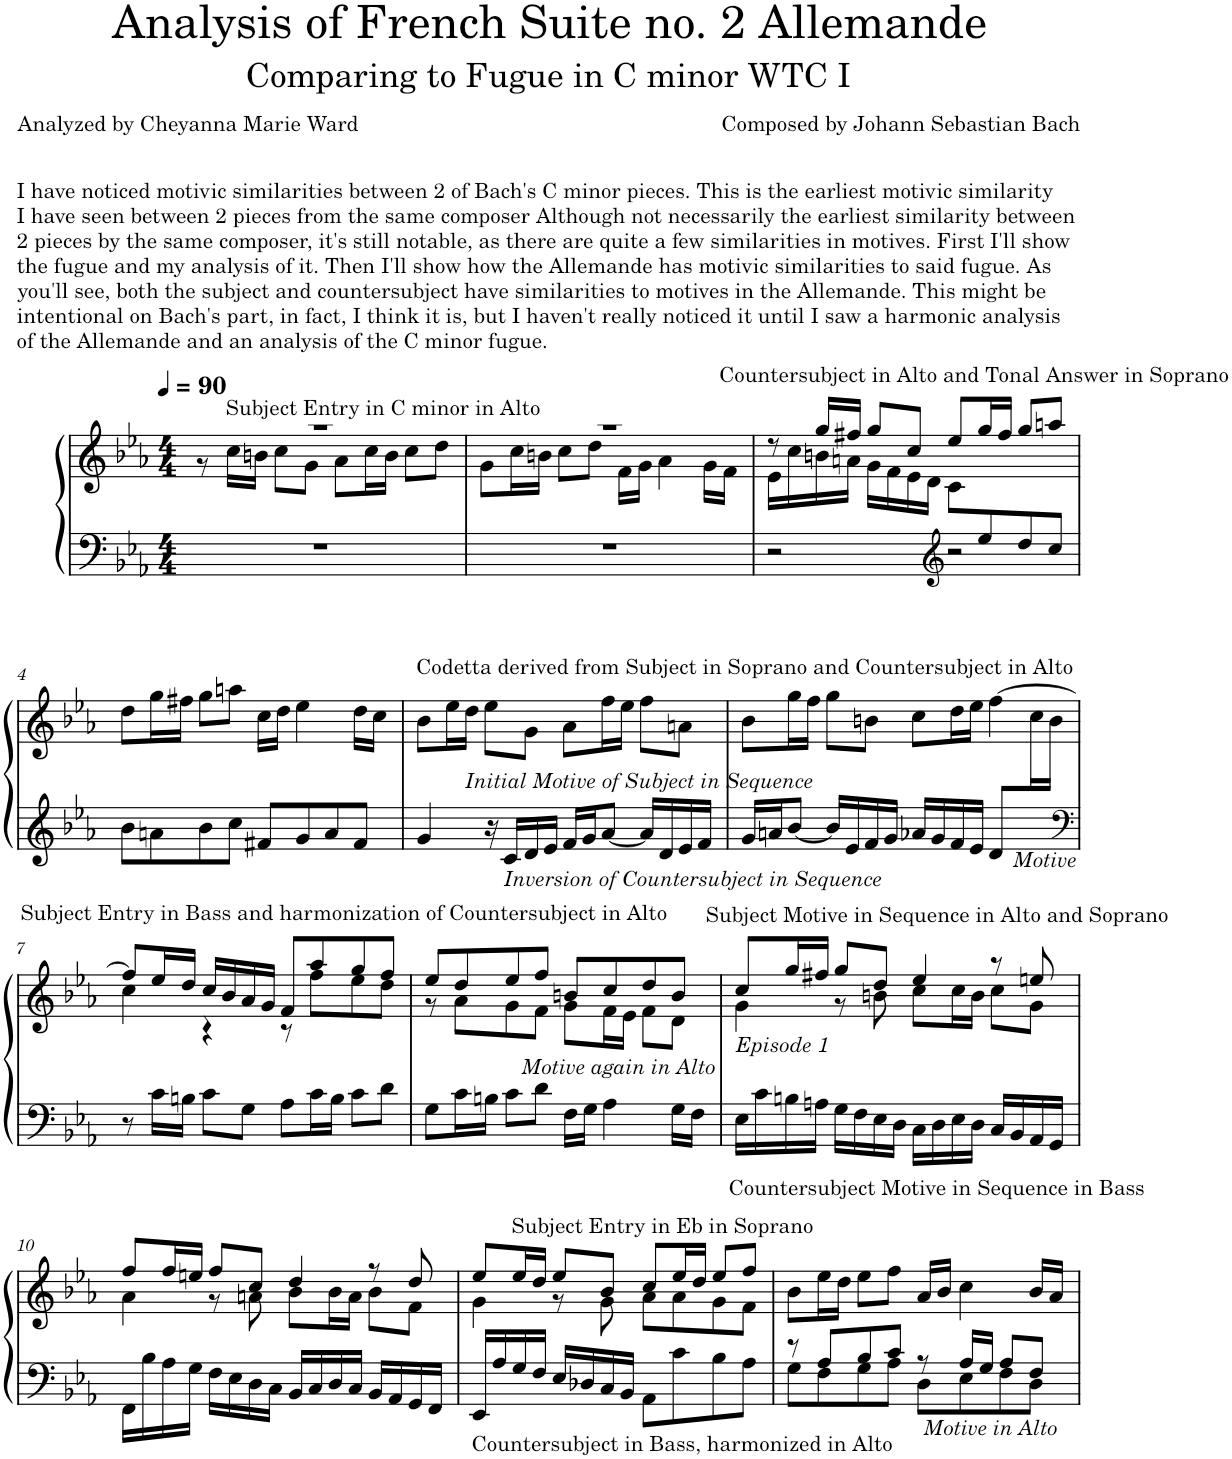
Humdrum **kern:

**kern	**kern
*part1	*part1
*staff2	*staff1
*I"Harpsichord	*
*I'Hch.	*
*clefF4	*clefG2
*k[b-e-a-]	*k[b-e-a-]
*M4/4	*M4/4
*MM90	*MM90
=1	=1
*	*^
!	!LO:TX:a:t=I have noticed motivic similarities between 2 of Bach's C minor pieces. This is the earliest motivic similarity	!
!	!LO:TX:a:t=I have seen between 2 pieces from the same composer Although not necessarily the earliest similarity between	!
!	!LO:TX:a:t=2 pieces by the same composer, it's still notable, as there are quite a few similarities in motives. First I'll show	!
!	!LO:TX:a:t=the fugue and my analysis of it. Then I'll show how the Allemande has motivic similarities to said fugue. As	!
!	!LO:TX:a:t=you'll see, both the subject and countersubject have similarities to motives in the Allemande. This might be	!
!	!LO:TX:a:t=intentional on Bach's part, in fact, I think it is, but I haven't really noticed it until I saw a harmonic analysis	!
!	!LO:TX:a:t=of the Allemande and an analysis of the C minor fugue.	!
!LO:TX:a:t=I have noticed motivic similarities between 2 of Bach's C minor pieces. This is the earliest motivic similarity	!	!
!LO:TX:a:t=I have seen between 2 pieces from the same composer Although not necessarily the earliest similarity between	!	!
!LO:TX:a:t=2 pieces by the same composer, it's still notable, as there are quite a few similarities in motives. First I'll show	!	!
!LO:TX:a:t=the fugue and my analysis of it. Then I'll show how the Allemande has motivic similarities to said fugue. As	!	!
!LO:TX:a:t=you'll see, both the subject and countersubject have similarities to motives in the Allemande. This might be	!	!
!LO:TX:a:t=intentional on Bach's part, in fact, I think it is, but I haven't really noticed it until I saw a harmonic analysis	!	!
!LO:TX:a:t=of the Allemande and an analysis of the C minor fugue.	!	!
1r	1r	8r
!	!	!LO:TX:a:t=Subject Entry in C minor in Alto
.	.	16cc\LL
.	.	16bn\JJ
.	.	8cc\L
.	.	8g\J
.	.	8a-\L
.	.	16cc\L
.	.	16b\JJ
.	.	8cc\L
.	.	8dd\J
=2	=2	=2
1r	1r	8g\L
.	.	16cc\L
.	.	16bn\JJ
.	.	8cc\L
.	.	8dd\J
.	.	16f\LL
.	.	16g\JJ
.	.	4a-\
.	.	16g\LL
.	.	16f\JJ
=3	=3	=3
*^	*	*
!	!	!LO:TX:a:t=Countersubject in Alto and Tonal Answer in Soprano	!
8ryy	2r	8r	16e-\LL
.	.	.	16cc\
.	.	16gg/LL	16bn\
.	.	16ff#X/JJ	16an\JJ
.	.	8gg/L	16g\LL
.	.	.	16f\
.	.	8cc/J	16e-\
.	.	.	16d\JJ
*clefG2	*	*	*
.	2r	8ee-/L	8c\L
8ee-/	.	16gg/L	4.ryy
.	.	16ff#/JJ	.
8dd/	.	8gg/L	.
8cc/J	.	8aan/J	.
*v	*v	*	*
*	*v	*v
!!LO:LB:g=z
=4	=4
8b-\L	8dd\L
8an\	16gg\L
.	16ff#X\JJ
8b-\	8gg\L
8cc\J	8aan\J
8f#X/L	16cc\LL
.	16dd\JJ
8g/	4ee-\
8a/	.
8f#/J	16dd\LL
.	16cc\JJ
=5	=5
!	!LO:TX:a:t=Codetta derived from Subject in Soprano and Countersubject in Alto
4g/	8b-\L
!	!LO:TX:b:i:t=Initial Motive of Subject in Sequence
.	16ee-\L
.	16dd\JJ
16r	8ee-\L
!LO:TX:b:i:t=Inversion of Countersubject in Sequence	!
16c/LL	.
16d/	8g\J
16e-/JJ	.
16f/LL	8a-\L
16g/J	.
[8a-/J	16ff\L
.	16ee-\JJ
16a-/LL]	8ff\L
16d/	.
16e-/	8an\J
16f/JJ	.
=6	=6
*	*^
16g/LL	8b-\L	2..ryy
16an/J	.	.
[8b-/J	16gg\L	.
.	16ff\JJ	.
16b-/LL]	8gg\L	.
16e-/	.	.
16f/	8bn\J	.
16g/JJ	.	.
16a-X/LL	8cc\L	.
16g/	.	.
16f/	16dd\L	.
16e-/JJ	16ee-\JJ	.
8d/L	[>4ff\	.
!LO:TX:b:i:t=Motive	!	!
8ryy	.	16cc\L
.	.	16b\JJ
!!LO:LB:g=z	!!
=7	=7	=7
*clefF4	*	*
!	!LO:TX:a:t=Subject Entry in Bass and harmonization of Countersubject in Alto	!
8r	8ff/L]	4cc\
16c\LL	16ee-/L	.
16Bn\JJ	16dd/JJ	.
8c\L	16cc/LL	4r
.	16b-/	.
8G\J	16a-/	.
.	16g/JJ	.
8A-\L	8f/L	8r
16c\L	8aa-/	8ff\L
16B\JJ	.	.
8c\L	8gg/	8ee-\
8d\J	8ff/J	8dd\J
=8	=8	=8
8G\L	8ee-/L	8r
16c\L	8dd/	8a-\L
16Bn\JJ	.	.
8c\L	8ee-/	8g\
8d\J	8ff/J	8f\J
16F\LL	8bn/L	8g\L
16G\JJ	.	.
!	!LO:TX:b:i:t=Motive again in Alto	!
4A-\	8cc/	16f\L
.	.	16e-\JJ
.	8dd/	8f\L
16G\LL	8b/J	8d\J
16F\JJ	.	.
=9	=9	=9
!	!LO:TX:a:t=Subject Motive in Sequence in Alto and Soprano	!
!	!LO:TX:b:i:t=Episode 1	!
!LO:TX:b:t=Countersubject Motive in Sequence in Bass	!	!
16E-\LL	8cc/L	4g\
16c\	.	.
16Bn\	16gg/L	.
16An\JJ	16ff#X/JJ	.
16G\LL	8gg/L	8r
16F\	.	.
16E-\	8dd/J	8bn\
16D\JJ	.	.
16C\LL	4ee-/	8cc\L
16D\	.	.
16E-\	.	16cc\L
16D\JJ	.	16b\JJ
16C/LL	8r	8cc\L
16BB-/	.	.
16AA-/	8een/	8g\J
16GG/JJ	.	.
!!LO:LB:g=z	!!
=10	=10	=10
16FF\LL	8ff/L	4a-\
16B-\	.	.
16A-\	16ff/L	.
16G\JJ	16een/JJ	.
16F\LL	8ff/L	8r
16E-\	.	.
16D\	8cc/J	8an\
16C\JJ	.	.
16BB-/LL	4dd/	8b-\L
16C/	.	.
16D/	.	16b-\L
16C/JJ	.	16a\JJ
16BB-/LL	8r	8b-\L
16AA-/	.	.
16GG/	8dd/	8f\J
16FF/JJ	.	.
=11	=11	=11
!LO:TX:b:t=Countersubject in Bass, harmonized in Alto	!	!
16EE-/LL	8ee-/L	4g\
16A-/	.	.
!	!LO:TX:a:t=Subject Entry in Eb in Soprano	!
16G/	16ee-/L	.
16F/JJ	16dd/JJ	.
16E-/LL	8ee-/L	8r
16D-X/	.	.
16C/	8b-/J	8g\
16BB-/JJ	.	.
8AA-\L	8cc/L	8a-\L
8c\	16ee-/L	8a-\
.	16dd/JJ	.
8B-\	8ee-/L	8g\
8A-\J	8ff/J	8f\J
*	*v	*v
=12	=12
*^	*
8r	8G\L	8b-\L
8A-/L	8F\	16ee-\L
.	.	16dd\JJ
8B-/	8G\	8ee-\L
8c/J	8A-\J	8ff\J
8r	8D\L	16a-/LL
.	.	16b-/JJ
!LO:TX:b:i:t=Motive in Alto	!	!
16A-/LL	8E-\	4cc\
16G/JJ	.	.
8A-/L	8F\	.
8F/J	8D\J	16b-/LL
.	.	16a-/JJ
*v	*v	*
=	=
*-	*-
